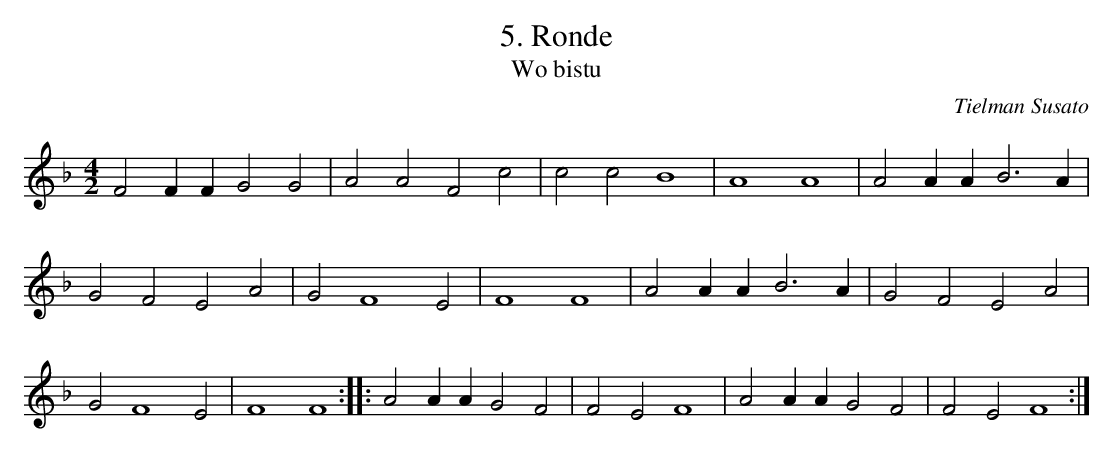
X:1
T:5. Ronde
T:Wo bistu
C:Tielman Susato
M:4/2
L:1/2
K:F
FF/F/GG|AAFc|ccB2|A2A2|AA/A/B>A|
GFEA|GF2E|F2F2|AA/A/B>A|GFEA|
GF2E|F2F2::AA/A/GF|FEF2|AA/A/GF|FEF2:|
